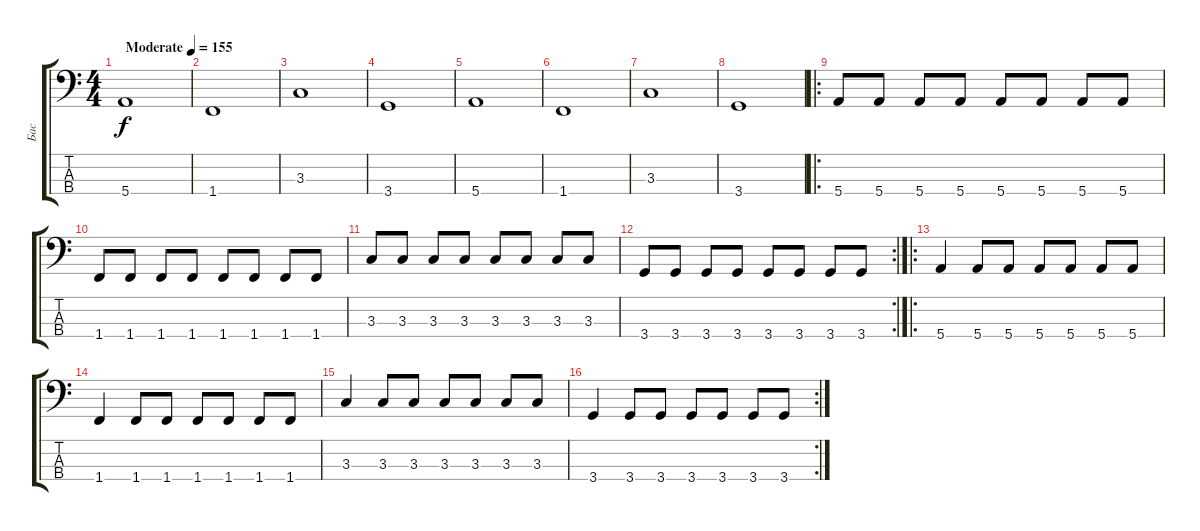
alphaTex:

\track ("Бас" "Бас") {instrument electricbassfinger}
\staff {score tabs}
\tuning (G2 D2 A1 E1) {hide}
\ts (4 4)
\tempo (155 "Moderate")
\clef f4
\ks c
5.4.1{dy f instrument electricbassfinger} |
1.4.1 |
3.3.1 |
3.4.1 |
5.4.1 |
1.4.1 |
3.3.1 |
3.4.1 |
\ro
5.4.8 5.4.8 5.4.8 5.4.8 5.4.8 5.4.8 5.4.8 5.4.8 |
1.4.8 1.4.8 1.4.8 1.4.8 1.4.8 1.4.8 1.4.8 1.4.8 |
3.3.8 3.3.8 3.3.8 3.3.8 3.3.8 3.3.8 3.3.8 3.3.8 |
\rc 2
3.4.8 3.4.8 3.4.8 3.4.8 3.4.8 3.4.8 3.4.8 3.4.8 |
\ro
5.4.4 5.4.8 5.4.8 5.4.8 5.4.8 5.4.8 5.4.8 |
1.4.4 1.4.8 1.4.8 1.4.8 1.4.8 1.4.8 1.4.8 |
3.3.4 3.3.8 3.3.8 3.3.8 3.3.8 3.3.8 3.3.8 |
\rc 2
3.4.4 3.4.8 3.4.8 3.4.8 3.4.8 3.4.8 3.4.8
